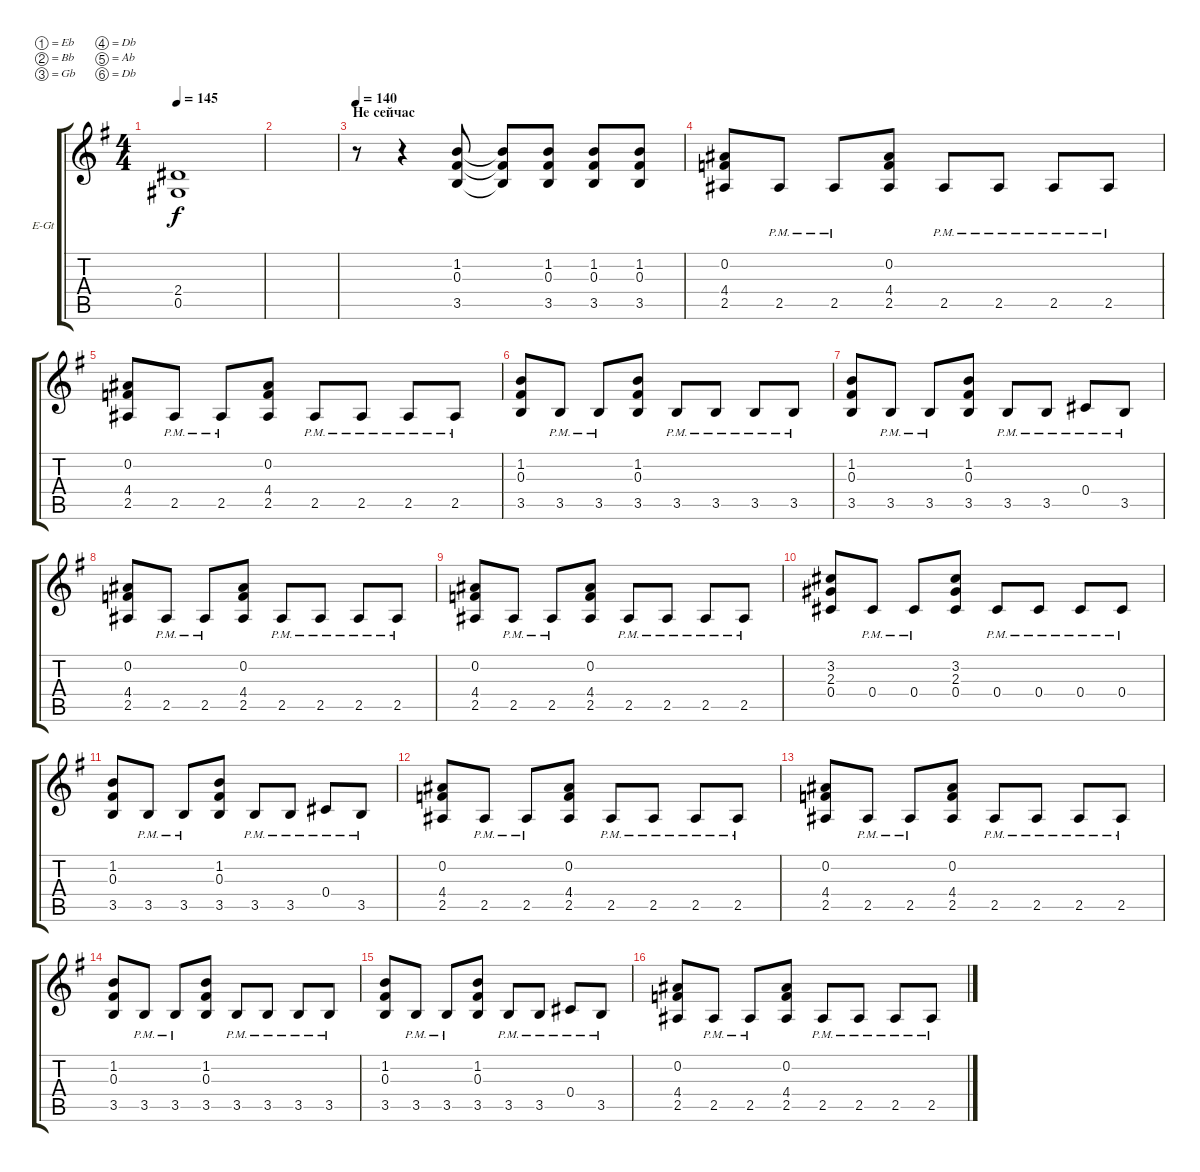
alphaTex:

\bracketExtendMode groupsimilarinstruments
\firstSystemTrackNameOrientation horizontal
\otherSystemsTrackNameOrientation horizontal
\track ("Андрей Голованов" "E-Gt") {instrument distortionguitar}
\staff {score tabs}
\tuning (Eb4 Bb3 Gb3 Db3 Ab2 Db2)
\ts (4 4)
\tempo 145
\clef g2
\ks eminor
(2.4 0.5).1{dy f} |
|
\section ("" "Не сейчас")
\tempo 140
r.8 r.4 (1.2 0.3 3.5).8 (1.2{t} 0.3{t} 3.5{t}).8 (1.2 0.3 3.5).8 (1.2 0.3 3.5).8 (1.2 0.3 3.5).8 |
(0.2 4.4 2.5).8 2.5{pm}.8 2.5{pm}.8 (0.2 4.4 2.5).8 2.5{pm}.8 2.5{pm}.8 2.5{pm}.8 2.5{pm}.8 |
(0.2 4.4 2.5).8 2.5{pm}.8 2.5{pm}.8 (0.2 4.4 2.5).8 2.5{pm}.8 2.5{pm}.8 2.5{pm}.8 2.5{pm}.8 |
(1.2 0.3 3.5).8 3.5{pm}.8 3.5{pm}.8 (1.2 0.3 3.5).8 3.5{pm}.8 3.5{pm}.8 3.5{pm}.8 3.5{pm}.8 |
(1.2 0.3 3.5).8 3.5{pm}.8 3.5{pm}.8 (1.2 0.3 3.5).8 3.5{pm}.8 3.5{pm}.8 0.4{pm}.8 3.5{pm}.8 |
(0.2 4.4 2.5).8 2.5{pm}.8 2.5{pm}.8 (0.2 4.4 2.5).8 2.5{pm}.8 2.5{pm}.8 2.5{pm}.8 2.5{pm}.8 |
(0.2 4.4 2.5).8 2.5{pm}.8 2.5{pm}.8 (0.2 4.4 2.5).8 2.5{pm}.8 2.5{pm}.8 2.5{pm}.8 2.5{pm}.8 |
(3.2 2.3 0.4).8 0.4{pm}.8 0.4{pm}.8 (3.2 2.3 0.4).8 0.4{pm}.8 0.4{pm}.8 0.4{pm}.8 0.4{pm}.8 |
(1.2 0.3 3.5).8 3.5{pm}.8 3.5{pm}.8 (1.2 0.3 3.5).8 3.5{pm}.8 3.5{pm}.8 0.4{pm}.8 3.5{pm}.8 |
(0.2 4.4 2.5).8 2.5{pm}.8 2.5{pm}.8 (0.2 4.4 2.5).8 2.5{pm}.8 2.5{pm}.8 2.5{pm}.8 2.5{pm}.8 |
(0.2 4.4 2.5).8 2.5{pm}.8 2.5{pm}.8 (0.2 4.4 2.5).8 2.5{pm}.8 2.5{pm}.8 2.5{pm}.8 2.5{pm}.8 |
(1.2 0.3 3.5).8 3.5{pm}.8 3.5{pm}.8 (1.2 0.3 3.5).8 3.5{pm}.8 3.5{pm}.8 3.5{pm}.8 3.5{pm}.8 |
(1.2 0.3 3.5).8 3.5{pm}.8 3.5{pm}.8 (1.2 0.3 3.5).8 3.5{pm}.8 3.5{pm}.8 0.4{pm}.8 3.5{pm}.8 |
(0.2 4.4 2.5).8 2.5{pm}.8 2.5{pm}.8 (0.2 4.4 2.5).8 2.5{pm}.8 2.5{pm}.8 2.5{pm}.8 2.5{pm}.8
